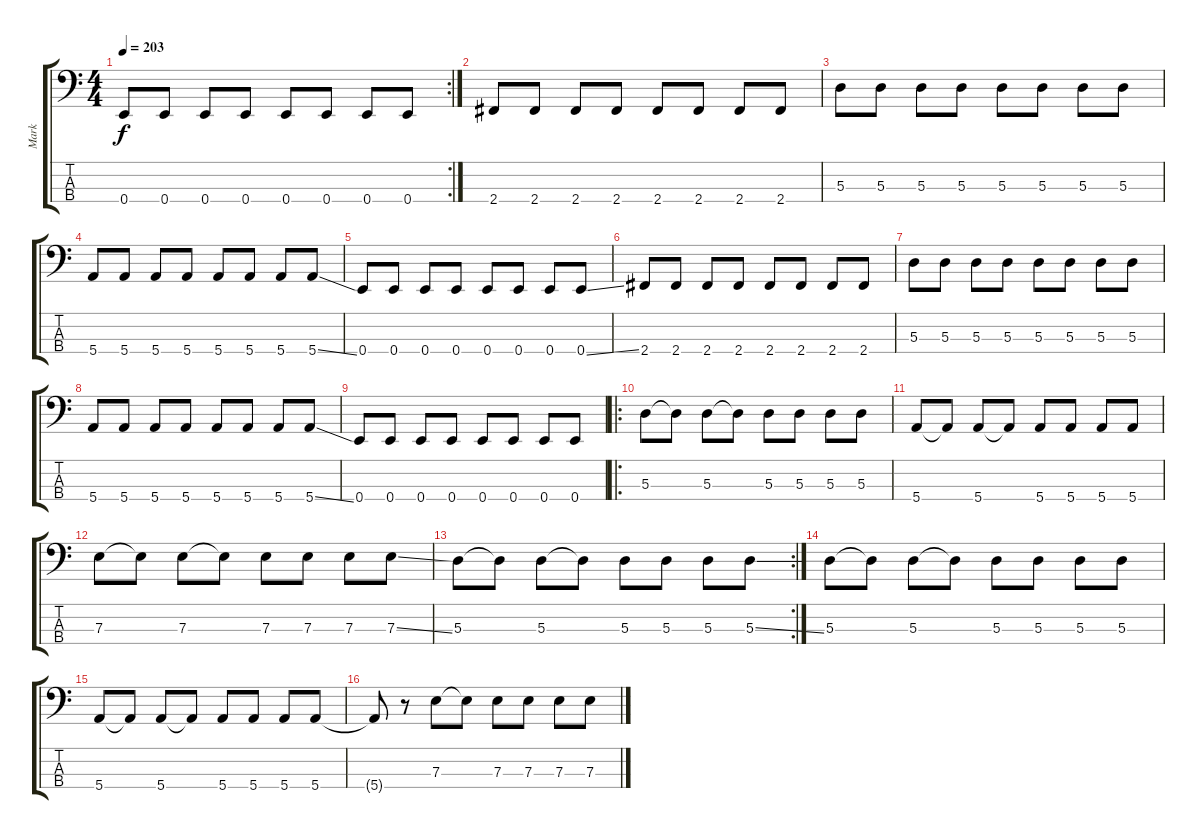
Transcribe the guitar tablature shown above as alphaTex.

\track ("Mark" "Mark") {instrument electricbassfinger}
\staff {score tabs}
\tuning (G2 D2 A1 E1) {hide}
\rc 2
\ts (4 4)
\tempo 203
\clef f4
\ks c
0.4.8{dy f} 0.4.8 0.4.8 0.4.8 0.4.8 0.4.8 0.4.8 0.4.8 |
2.4.8 2.4.8 2.4.8 2.4.8 2.4.8 2.4.8 2.4.8 2.4.8 |
5.3.8 5.3.8 5.3.8 5.3.8 5.3.8 5.3.8 5.3.8 5.3.8 |
5.4.8 5.4.8 5.4.8 5.4.8 5.4.8 5.4.8 5.4.8 5.4{ss}.8 |
0.4.8 0.4.8 0.4.8 0.4.8 0.4.8 0.4.8 0.4.8 0.4{ss}.8 |
2.4.8 2.4.8 2.4.8 2.4.8 2.4.8 2.4.8 2.4.8 2.4.8 |
5.3.8 5.3.8 5.3.8 5.3.8 5.3.8 5.3.8 5.3.8 5.3.8 |
5.4.8 5.4.8 5.4.8 5.4.8 5.4.8 5.4.8 5.4.8 5.4{ss}.8 |
0.4.8 0.4.8 0.4.8 0.4.8 0.4.8 0.4.8 0.4.8 0.4.8 |
\ro
5.3.8 5.3{t}.8 5.3.8 5.3{t}.8 5.3.8 5.3.8 5.3.8 5.3.8 |
5.4.8 5.4{t}.8 5.4.8 5.4{t}.8 5.4.8 5.4.8 5.4.8 5.4.8 |
7.3.8 7.3{t}.8 7.3.8 7.3{t}.8 7.3.8 7.3.8 7.3.8 7.3{ss}.8 |
\rc 2
5.3.8 5.3{t}.8 5.3.8 5.3{t}.8 5.3.8 5.3.8 5.3.8 5.3{ss}.8 |
5.3.8 5.3{t}.8 5.3.8 5.3{t}.8 5.3.8 5.3.8 5.3.8 5.3.8 |
5.4.8 5.4{t}.8 5.4.8 5.4{t}.8 5.4.8 5.4.8 5.4.8 5.4.8 |
5.4{t}.8 r.8 7.3.8 7.3{t}.8 7.3.8 7.3.8 7.3.8 7.3.8
